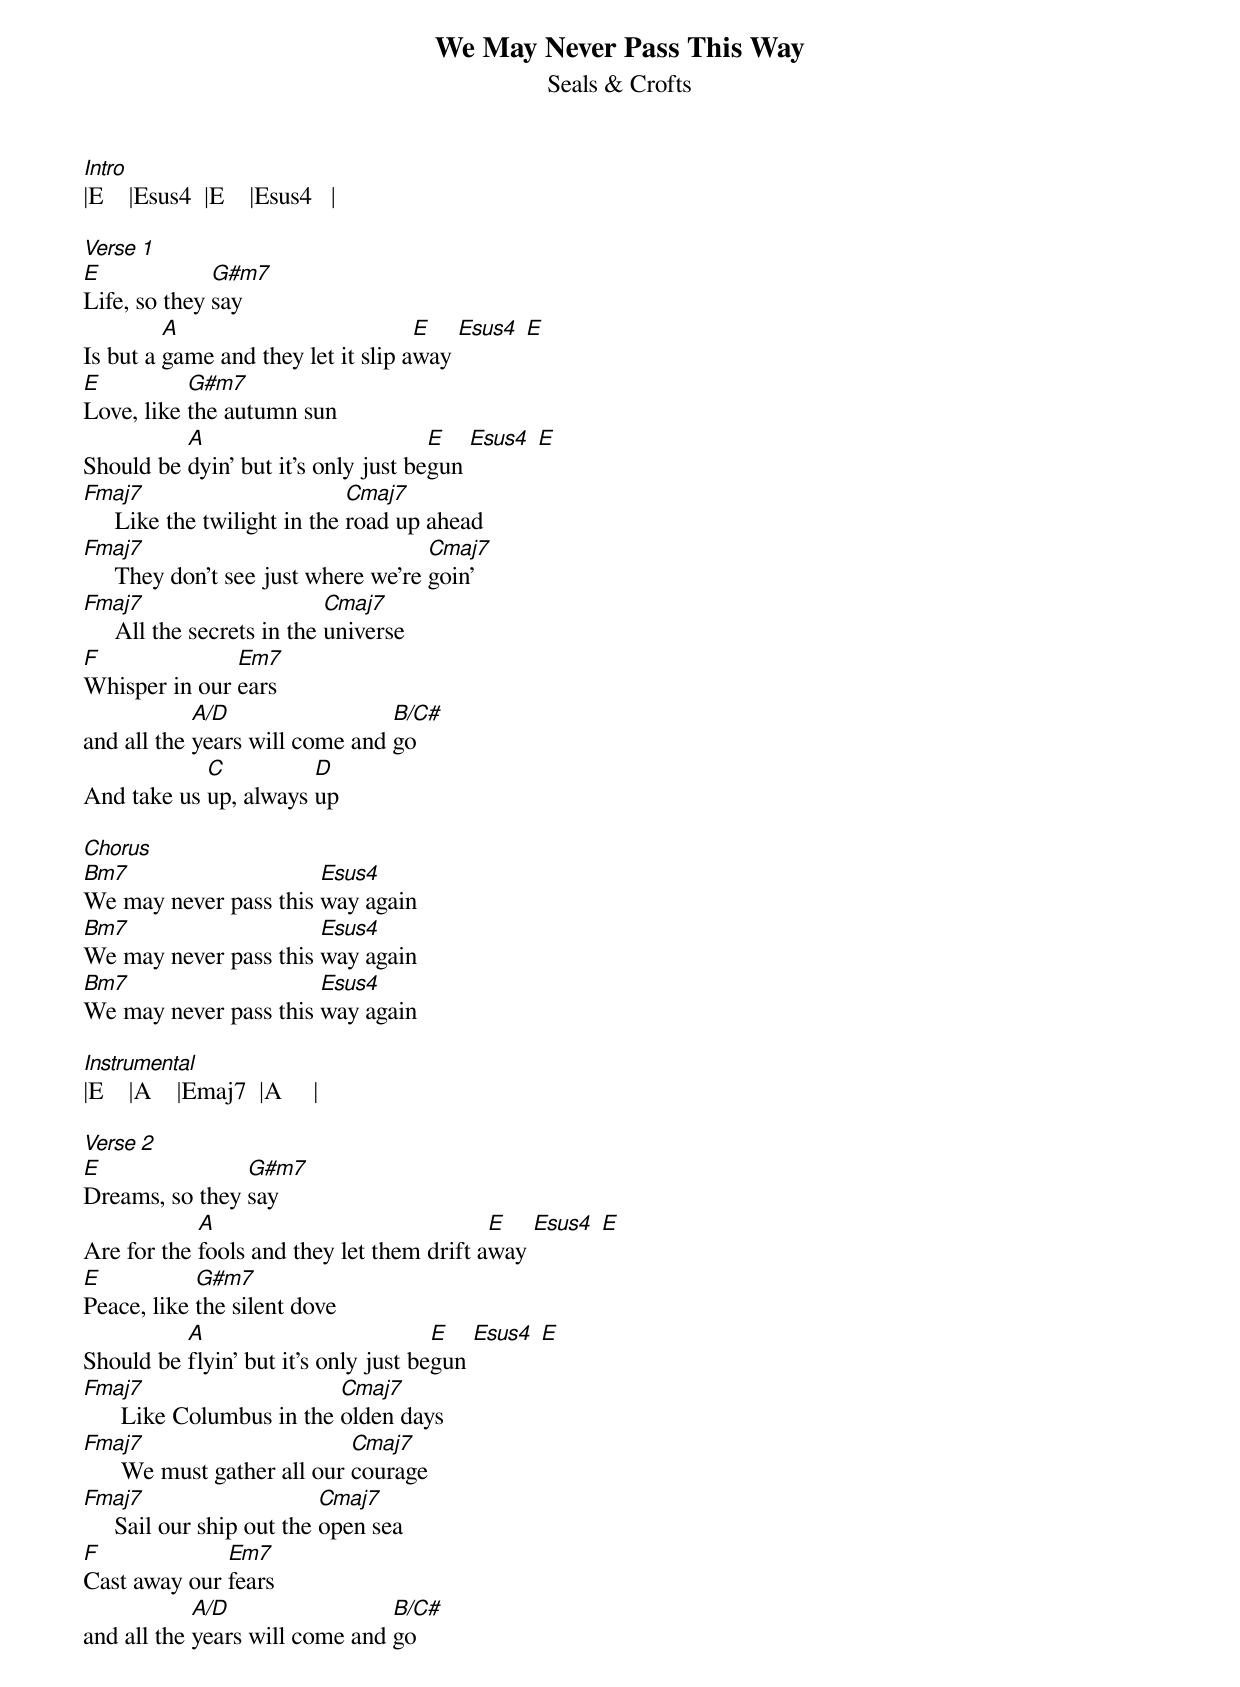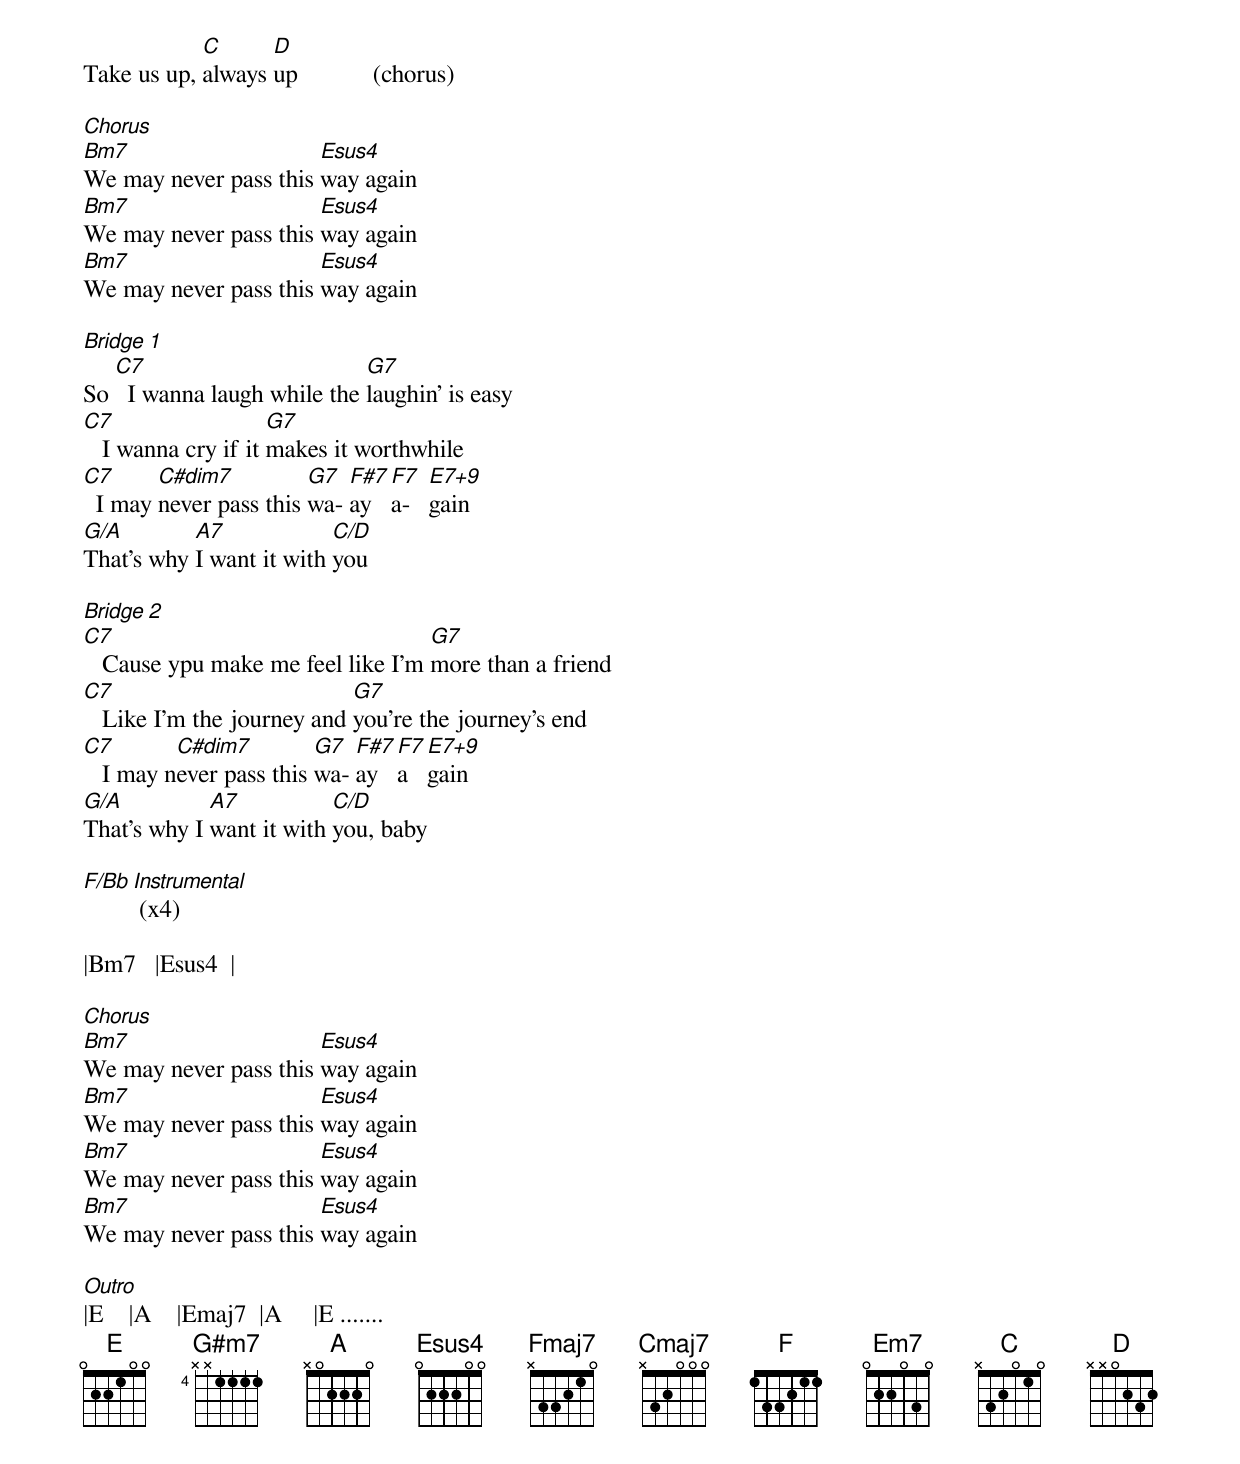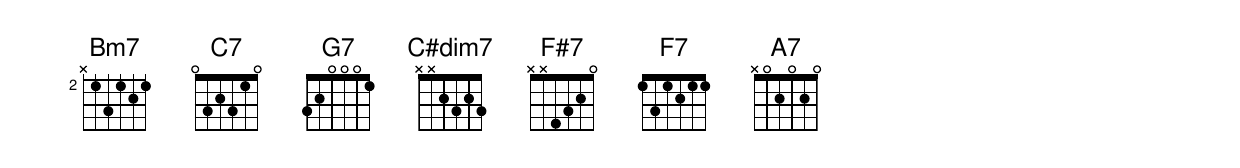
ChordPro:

{title:We May Never Pass This Way}
{subtitle:Seals & Crofts}
[Intro]
|E    |Esus4  |E    |Esus4   |

[Verse 1]
[E]Life, so they [G#m7]say
Is but a [A]game and they let it slip a[E]way [Esus4] [E]
[E]Love, like [G#m7]the autumn sun
Should be [A]dyin' but it's only just be[E]gun [Esus4] [E]
[Fmaj7]     Like the twilight in the [Cmaj7]road up ahead
[Fmaj7]     They don't see just where we're [Cmaj7]goin'
[Fmaj7]     All the secrets in the [Cmaj7]universe
[F]Whisper in our [Em7]ears
and all the [A/D]years will come and [B/C#]go
And take us [C]up, always [D]up

[Chorus]
[Bm7]We may never pass this [Esus4]way again
[Bm7]We may never pass this [Esus4]way again
[Bm7]We may never pass this [Esus4]way again

[Instrumental]
|E    |A    |Emaj7  |A     |

[Verse 2]
[E]Dreams, so they [G#m7]say
Are for the [A]fools and they let them drift a[E]way [Esus4] [E]
[E]Peace, like [G#m7]the silent dove
Should be [A]flyin' but it's only just be[E]gun [Esus4] [E]
[Fmaj7]      Like Columbus in the [Cmaj7]olden days
[Fmaj7]      We must gather all our [Cmaj7]courage
[Fmaj7]     Sail our ship out the [Cmaj7]open sea
[F]Cast away our [Em7]fears
and all the [A/D]years will come and [B/C#]go
Take us up, [C]always [D]up            (chorus)

[Chorus]
[Bm7]We may never pass this [Esus4]way again
[Bm7]We may never pass this [Esus4]way again
[Bm7]We may never pass this [Esus4]way again

[Bridge 1]
So [C7]  I wanna laugh while the [G7]laughin' is easy
[C7]   I wanna cry if it [G7]makes it worthwhile
[C7]  I may [C#dim7]never pass this [G7]wa- [F#7]ay  [F7]a-   [E7+9]gain
[G/A]That's why [A7]I want it with [C/D]you

[Bridge 2]
[C7]   Cause ypu make me feel like I'm [G7]more than a friend
[C7]   Like I'm the journey and [G7]you're the journey's end
[C7]   I may n[C#dim7]ever pass this [G7]wa- [F#7]ay   [F7]a   [E7+9]gain
[G/A]That's why I [A7]want it with [C/D]you, baby

[F/Bb][Instrumental] (x4)

|Bm7   |Esus4  |

[Chorus]
[Bm7]We may never pass this [Esus4]way again
[Bm7]We may never pass this [Esus4]way again
[Bm7]We may never pass this [Esus4]way again
[Bm7]We may never pass this [Esus4]way again

[Outro]
|E    |A    |Emaj7  |A     |E .......
